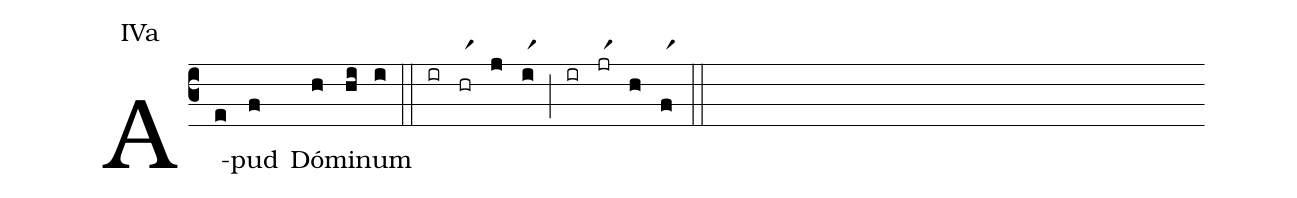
annotation: IVa;
%%
(c3)A(e)pud(f) Dó(h)mi(hi)num(i) (::) (ir)(hrr1)(j)(ir1)(;)(ir)(jrr1)(h)(fr1)(::)
